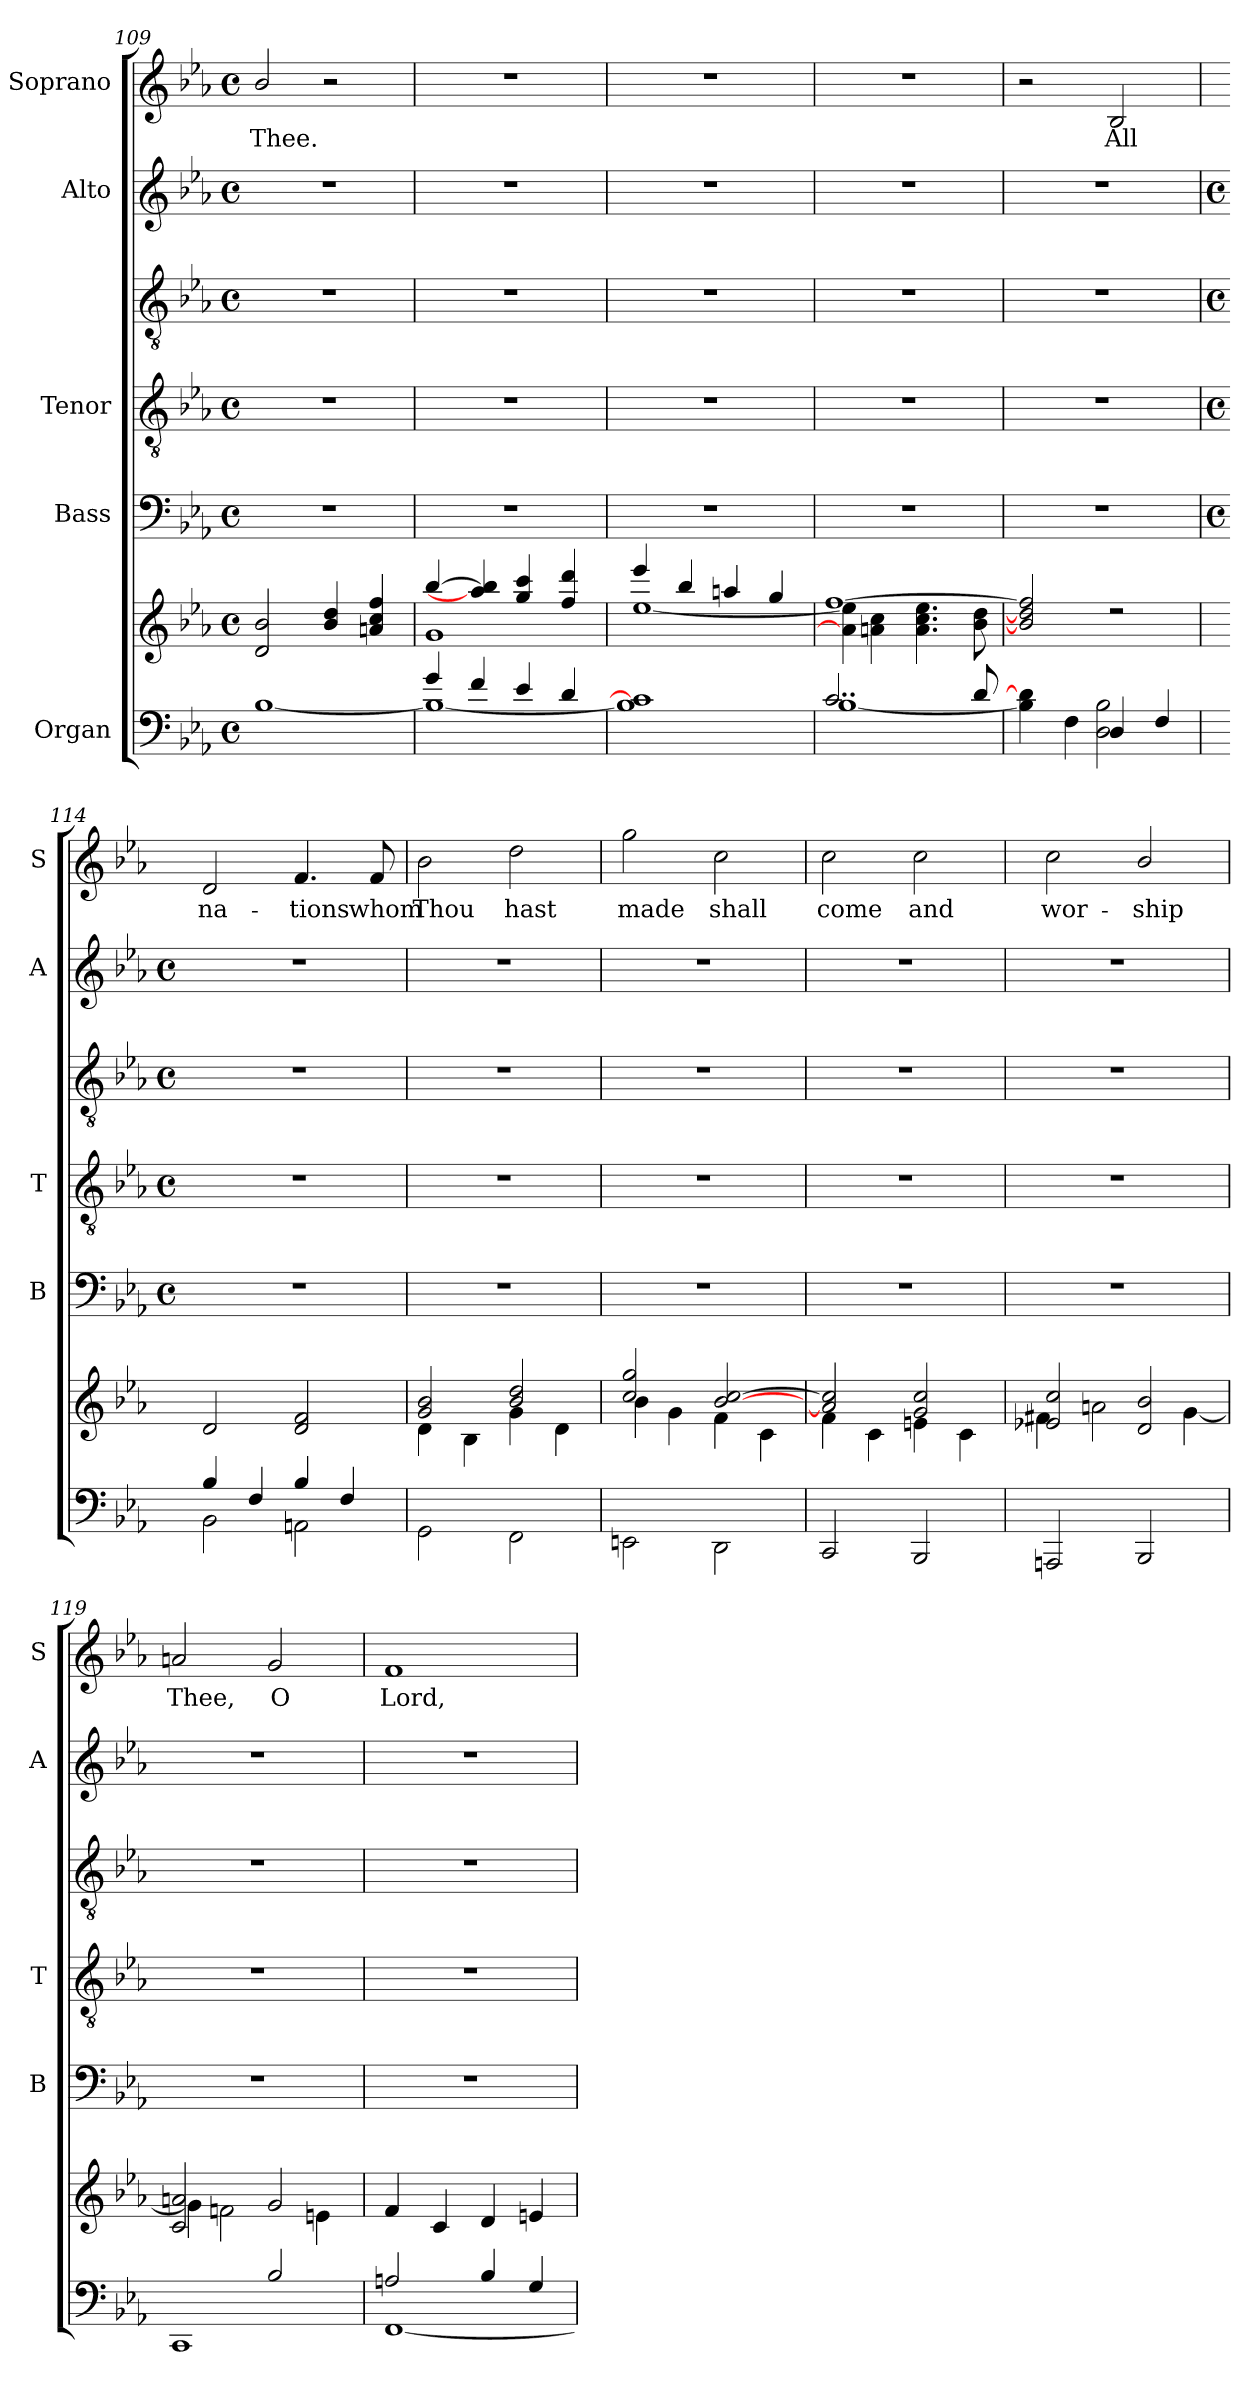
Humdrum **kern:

**kern	**kern	**kern	**kern	**kern	**kern	**kern	**text
*part5	*part5	*part4	*part3	*part3	*part2	*part1	*part1
*staff7	*staff6	*staff5	*staff4	*staff3	*staff2	*staff1	*staff1
*I"Organ	*	*I"Bass	*I"Tenor	*	*I"Alto	*I"Soprano	*
*	*	*I'B	*I'T	*	*I'A	*I'S	*
*clefF4	*clefG2	*clefF4	*clefGv2	*clefGv2	*clefG2	*clefG2	*
*k[b-e-a-]	*k[b-e-a-]	*k[b-e-a-]	*k[b-e-a-]	*k[b-e-a-]	*k[b-e-a-]	*k[b-e-a-]	*
*E-:	*E-:	*E-:	*E-:	*E-:	*E-:	*E-:	*
*M4/4	*M4/4	*M4/4	*M4/4	*M4/4	*M4/4	*M4/4	*
*met(c)	*met(c)	*met(c)	*met(c)	*met(c)	*met(c)	*met(c)	*
=109	=109	=109	=109	=109	=109	=109	=109
*^	*^	*	*	*	*	*	*
!	!	!	!	!	!	!	!	!	!LO:LY:b
1ryy	[1B-\	2d 2b-	1ryy	1r	1r	1r	1r	2b-/	Thee.
.	.	4b- 4dd	.	.	.	.	.	2r	.
.	.	4an 4cc 4ff	.	.	.	.	.	.	.
=110	=110	=110	=110	=110	=110	=110	=110	=110	=110
4g/	1B-\_	[4bb-/	1g\	1r	1r	1r	1r	1r	.
4f/	.	4aa/] 4bb-/]	.	.	.	.	.	.	.
4e-/	.	4gg/ 4ccc/	.	.	.	.	.	.	.
4d/	.	4ff/ 4ddd/	.	.	.	.	.	.	.
=111	=111	=111	=111	=111	=111	=111	=111	=111	=111
1ryy	1B-\] 1c\]	4eee-/	[1ee-\	1r	1r	1r	1r	1r	.
.	.	4bb-/	.	.	.	.	.	.	.
.	.	4aan/	.	.	.	.	.	.	.
.	.	4gg/	.	.	.	.	.	.	.
=112	=112	=112	=112	=112	=112	=112	=112	=112	=112
2..c/	[1B-\	[1ff	4a\] 4ee-\]	1r	1r	1r	1r	1r	.
.	.	.	4a\ 4cc\	.	.	.	.	.	.
.	.	.	4.a\ 4.cc\ 4.ee-\	.	.	.	.	.	.
8d/	.	.	8b-\ 8dd\	.	.	.	.	.	.
=113	=113	=113	=113	=113	=113	=113	=113	=113	=113
2ryy	4B-\] 4d\]	2b-] 2dd] 2ff]	1ryy	1r	1r	1r	1r	2r	.
.	4F\	.	.	.	.	.	.	.	.
!	!	!	!	!	!	!	!	!	!LO:LY:b
4D/	2D\ 2B-\	2r	.	.	.	.	.	2B-	All
4F/	.	.	.	.	.	.	.	.	.
!!LO:LB:g=z
=114	=114	=114	=114	=114	=114	=114	=114	=114	=114
*	*	*	*	*M4/4	*M4/4	*M4/4	*M4/4	*	*
*	*	*	*	*met(c)	*met(c)	*met(c)	*met(c)	*	*
!	!	!	!	!	!	!	!	!	!LO:LY:b
4B-/	2BB-\	2d	1ryy	1r	1r	1r	1r	2d	na-
4F/	.	.	.	.	.	.	.	.	.
!	!	!	!	!	!	!	!	!	!LO:LY:b
4B-/	2AAn\	2d 2f	.	.	.	.	.	4.f	-tions
4F/	.	.	.	.	.	.	.	.	.
!	!	!	!	!	!	!	!	!	!LO:LY:b
.	.	.	.	.	.	.	.	8f	whom
=115	=115	=115	=115	=115	=115	=115	=115	=115	=115
!	!	!	!	!	!	!	!	!	!LO:LY:b
1ryy	2GG	2g 2b-	4d\	1r	1r	1r	1r	2b-	Thou
.	.	.	4B-\	.	.	.	.	.	.
!	!	!	!	!	!	!	!	!	!LO:LY:b
.	2FF	2b-/ 2dd/	4g\	.	.	.	.	2dd	hast
.	.	.	4d\	.	.	.	.	.	.
=116	=116	=116	=116	=116	=116	=116	=116	=116	=116
!	!	!	!	!	!	!	!	!	!LO:LY:b
1ryy	2EEn	2cc/ 2gg/	4b-\	1r	1r	1r	1r	2gg	made
.	.	.	4g\	.	.	.	.	.	.
!	!	!	!	!	!	!	!	!	!LO:LY:b
.	2DD	[2b-/ [2cc/	4f\	.	.	.	.	2cc	shall
.	.	.	4c\	.	.	.	.	.	.
=117	=117	=117	=117	=117	=117	=117	=117	=117	=117
!	!	!	!	!	!	!	!	!	!LO:LY:b
1ryy	2CC/	2a/] 2cc/]	4f\	1r	1r	1r	1r	2cc	come
.	.	.	4c\	.	.	.	.	.	.
!	!	!	!	!	!	!	!	!	!LO:LY:b
.	2BBB-/	2g 2cc	4en\	.	.	.	.	2cc	and
.	.	.	4c\	.	.	.	.	.	.
=118	=118	=118	=118	=118	=118	=118	=118	=118	=118
!	!	!	!	!	!	!	!	!	!LO:LY:b
1ryy	2AAAn/	2e-X 2cc	4f#X\	1r	1r	1r	1r	2cc	wor-
.	.	.	2an\	.	.	.	.	.	.
!	!	!	!	!	!	!	!	!	!LO:LY:b
.	2BBB-/	2d 2b-	.	.	.	.	.	2b-/	-ship
.	.	.	[4g\	.	.	.	.	.	.
=119	=119	=119	=119	=119	=119	=119	=119	=119	=119
!	!	!	!	!	!	!	!	!	!LO:LY:b
2ryy	1CC	2c 2an	4g\]	1r	1r	1r	1r	2an	Thee,
.	.	.	2fn\	.	.	.	.	.	.
!	!	!	!	!	!	!	!	!	!LO:LY:b
2B-/	.	2g	.	.	.	.	.	2g	O
.	.	.	4en\	.	.	.	.	.	.
=120	=120	=120	=120	=120	=120	=120	=120	=120	=120
!	!	!	!	!	!	!	!	!	!LO:LY:b
2An/	[1FF	4f	1ryy	1r	1r	1r	1r	1f	Lord,
.	.	4c	.	.	.	.	.	.	.
4B-/	.	4d	.	.	.	.	.	.	.
4G/	.	4en	.	.	.	.	.	.	.
*v	*v	*	*	*	*	*	*	*	*
*	*v	*v	*	*	*	*	*	*
=	=	=	=	=	=	=	=
*-	*-	*-	*-	*-	*-	*-	*-
